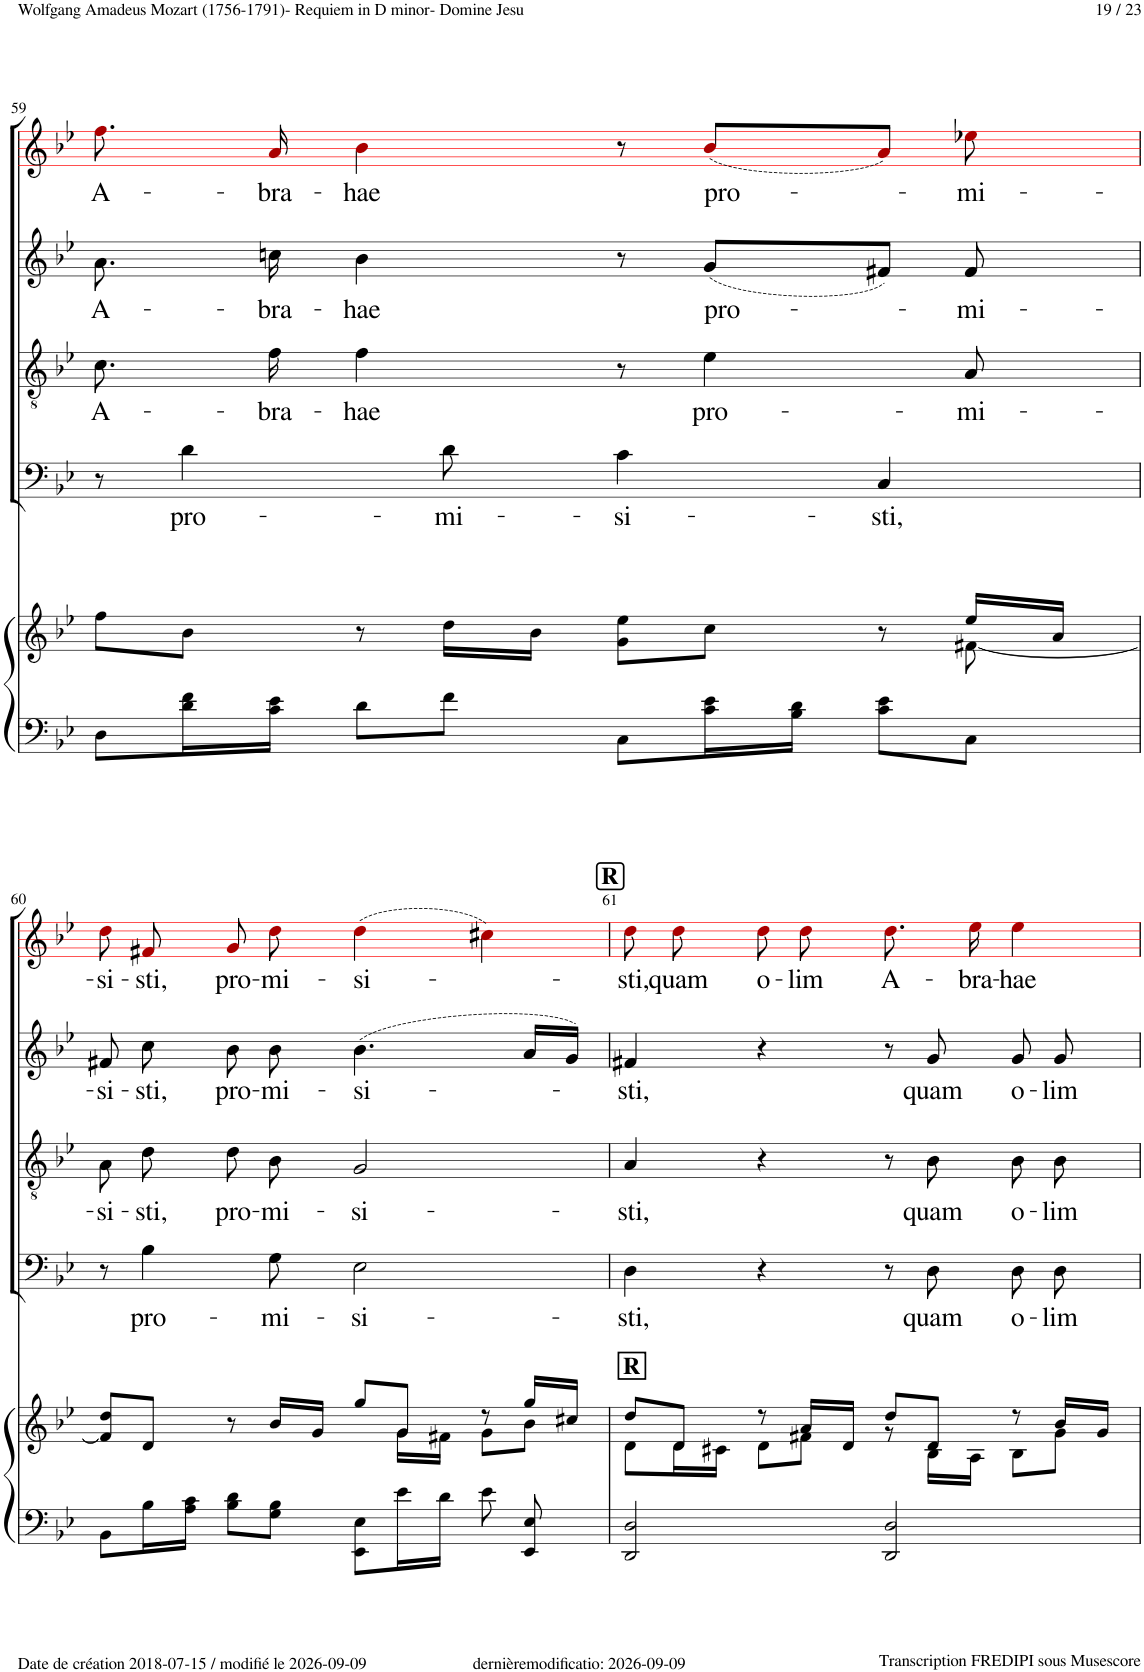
**kern	**kern	**kern	**text	**kern	**text	**kern	**text	**kern	**text
*part5	*part5	*part4	*part4	*part3	*part3	*part2	*part2	*part1	*part1
*staff6	*staff5	*staff4	*staff4	*staff3	*staff3	*staff2	*staff2	*staff1	*staff1
*I"Piano	*	*I"Bass	*	*I"Tenor	*	*I"Alto	*	*I"Soprano	*
*I'Pno	*	*	*	*	*	*	*	*	*
!!LO:PB:g=z
*clefF4	*clefG2	*clefF4	*	*clefGv2	*	*clefG2	*	*clefG2	*
*	*	*	*	*	*	*	*	*ITrd1c2	*
*k[b-e-]	*k[b-e-]	*k[b-e-]	*	*k[b-e-]	*	*k[b-e-]	*	*k[b-e-]	*
*M4/4	*M4/4	*M4/4	*	*M4/4	*	*M4/4	*	*M4/4	*
*met(c)	*met(c)	*met(c)	*	*met(c)	*	*met(c)	*	*met(c)	*
=59	=59	=59	=59	=59	=59	=59	=59	=59	=59
*	*^	*	*	*	*	*	*	*	*
!	!	!	!	!	!	!LO:LY:b	!	!LO:LY:b	!	!LO:LY:b
8D\L	8ff\L	4ryy	8r	.	8.c!\L	A-	8.a!\	A-	8.ff!i\	A-
!	!	!	!	!LO:LY:b	!	!	!	!	!	!
16d\ 16f\L	8b-\J	.	4d!\	pro-	.	.	.	.	.	.
!	!	!	!	!	!	!LO:LY:b	!	!LO:LY:b	!	!LO:LY:b
16c\ 16e-\JJ	.	.	.	.	16f!\Jk	-bra-	16ccn!\	-bra-	16a!i/	-bra-
!	!	!	!	!	!	!LO:LY:b	!	!LO:LY:b	!	!LO:LY:b
8d\L	8r	8ryy	.	.	4f!\	-hae	4b-!\	-hae	4b-!i\	-hae
!	!	!	!	!LO:LY:b	!	!	!	!	!	!
8f\J	16dd\LL	4.ryy	8d!\	-mi-	.	.	.	.	.	.
.	16b-\JJ	.	.	.	.	.	.	.	.	.
!	!	!	!	!LO:LY:b	!	!	!	!	!	!
8C\L	8g\ 8ee-\L	.	4c!\	-si-	8r	.	8r	.	8r	.
!	!	!	!	!	!	!LO:LY:b	!	!LO:LY:b	!	!LO:LY:b
16c\ 16e-\L	8cc\J	.	.	.	4e-!\	pro-	(8g!/L	pro-	(8b-!i/L	pro-
16B-\ 16d\JJ	.	.	.	.	.	.	.	.	.	.
!	!	!	!	!LO:LY:b	!	!	!	!	!	!
8c\ 8e-\L	8r	8ryy	4C!/	-sti,	.	.	8f#X!/J)	.	8a!i/J)	.
!	!	!	!	!	!	!LO:LY:b	!	!LO:LY:b	!	!LO:LY:b
8C\J	16ee-/LL	[8f#X\	.	.	8A!/	-mi-	8f#!/	-mi-	8ee-X!i\	-mi-
.	16a/JJ	.	.	.	.	.	.	.	.	.
!!LO:LB:g=z
=60	=60	=60	=60	=60	=60	=60	=60	=60	=60	=60
!	!	!	!	!	!	!LO:LY:b	!	!LO:LY:b	!	!LO:LY:b
8BB-\L	8f#/] 8dd/L	4ryy	8r	.	8A!\L	-si-	8f#X!/	-si-	8dd!i\	-si-
!	!	!	!	!LO:LY:b	!	!LO:LY:b	!	!LO:LY:b	!	!LO:LY:b
16B-\L	8d/J	.	4B-!\	pro-	8d!\J	-sti,	8cc!\	-sti,	8f#X!i/	-sti,
16A\ 16c\JJ	.	.	.	.	.	.	.	.	.	.
!	!	!	!	!	!	!LO:LY:b	!	!LO:LY:b	!	!LO:LY:b
8B-\ 8d\L	8r	8ryy	.	.	8d!\L	pro-	8b-!\	pro-	8g!i/	pro-
!	!	!	!	!LO:LY:b	!	!LO:LY:b	!	!LO:LY:b	!	!LO:LY:b
8G\ 8B-\J	16b-/LL	8ryy	8G!\	-mi-	8B-!\J	-mi-	8b-!\	-mi-	8dd!i\	-mi-
.	16g/JJ	.	.	.	.	.	.	.	.	.
!	!	!	!	!LO:LY:b	!	!LO:LY:b	!	!LO:LY:b	!	!LO:LY:b
8EE-\ 8E-\L	8gg/L	8ryy	2E-!\	-si-	2G!/	-si-	(4.b-!\	-si-	(4dd!i\	-si-
16e-\L	8g/J	16g\LL	.	.	.	.	.	.	.	.
16d\JJ	.	16f#X\JJ	.	.	.	.	.	.	.	.
8e-\	8r	8g\L	.	.	.	.	.	.	4cc#X!i\)	.
8EE-/ 8E-/	16gg/LL	8b-\J	.	.	.	.	16a!/LL	.	.	.
.	16cc#X/JJ	.	.	.	.	.	16g!/JJ)	.	.	.
!!LO:REH:place=s1:a:B:cj:fs=14:t=R
=61	=61	=61	=61	=61	=61	=61	=61	=61	=61	=61
!	!LO:TX:a:B:t=R	!	!	!	!	!	!	!	!	!
!	!	!	!	!LO:LY:b	!	!LO:LY:b	!	!LO:LY:b	!	!LO:LY:b
2DD/ 2D/	8dd/L	8d\L	4D!\	sti,	4A!/	sti,	4f#X!/	-sti,	8dd,!i\	-sti,
!	!	!	!	!	!	!	!	!	!	!LO:LY:b
.	8d/J	16d\L	.	.	.	.	.	.	8dd!i\	quam
.	.	16c#X\JJ	.	.	.	.	.	.	.	.
!	!	!	!	!	!	!	!	!	!	!LO:LY:b
.	8r	8d\L	4r	.	4r	.	4r	.	8dd!i\	o-
!	!	!	!	!	!	!	!	!	!	!LO:LY:b
.	16a/LL	8f#X\J	.	.	.	.	.	.	8dd!i\	-lim
.	16d/JJ	.	.	.	.	.	.	.	.	.
!	!	!	!	!	!	!	!	!	!	!LO:LY:b
2DD/ 2D/	8dd/L	8r	8r	.	8r	.	8r	.	8.dd!i\	A-
!	!	!	!	!LO:LY:b	!	!LO:LY:b	!	!LO:LY:b	!	!
.	8d/J	16B-\LL	8D!\	quam	8B-!\	quam	8g!/	quam	.	.
!	!	!	!	!	!	!	!	!	!	!LO:LY:b
.	.	16A\JJ	.	.	.	.	.	.	16ee-!i\	-bra-
!	!	!	!	!LO:LY:b	!	!LO:LY:b	!	!LO:LY:b	!	!LO:LY:b
.	8r	8B-\L	8D!\L	o-	8B-!\L	o-	8g!/	o-	4ee-!i\	-hae
!	!	!	!	!LO:LY:b	!	!LO:LY:b	!	!LO:LY:b	!	!
.	16b-/LL	8g\J	8D!\J	-lim	8B-!\J	-lim	8g!/	-lim	.	.
.	16g/JJ	.	.	.	.	.	.	.	.	.
*	*v	*v	*	*	*	*	*	*	*	*
=	=	=	=	=	=	=	=	=	=
*-	*-	*-	*-	*-	*-	*-	*-	*-	*-
